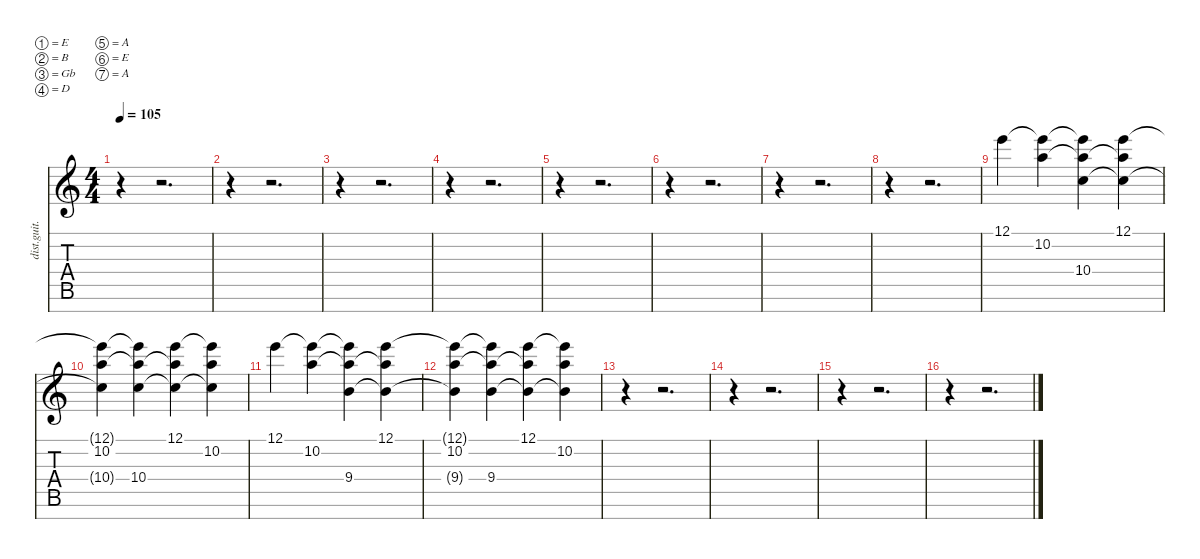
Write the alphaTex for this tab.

\defaultSystemsLayout 4
\hideDynamics
\bracketExtendMode nobrackets
\track ("Clean Guitar" "dist.guit.") {instrument distortionguitar}
\staff {score tabs}
\tuning (E4 B3 Gb3 D3 A2 E2 A1)
\ts (4 4)
\tempo 105
\clef g2
\ks c
r.4{dy mf} r.2{d} |
r.4 r.2{d} |
r.4 r.2{d} |
r.4 r.2{d} |
r.4 r.2{d} |
r.4 r.2{d} |
r.4 r.2{d} |
r.4 r.2{d} |
12.1.4 (12.1{t} 10.2).4 (12.1{t} 10.2{t} 10.4).4 (12.1 10.2{t} 10.4{t}).4 |
(12.1{t} 10.2 10.4{t}).4 (12.1{t} 10.2{t} 10.4).4 (12.1 10.2{t} 10.4{t}).4 (12.1{t} 10.2 10.4{t}).4 |
12.1.4 (12.1{t} 10.2).4 (12.1{t} 10.2{t} 9.4).4 (12.1 10.2{t} 9.4{t}).4 |
(12.1{t} 10.2 9.4{t}).4 (12.1{t} 10.2{t} 9.4).4 (12.1 10.2{t} 9.4{t}).4 (12.1{t} 10.2 9.4{t}).4 |
r.4 r.2{d} |
r.4 r.2{d} |
r.4 r.2{d} |
r.4 r.2{d}
